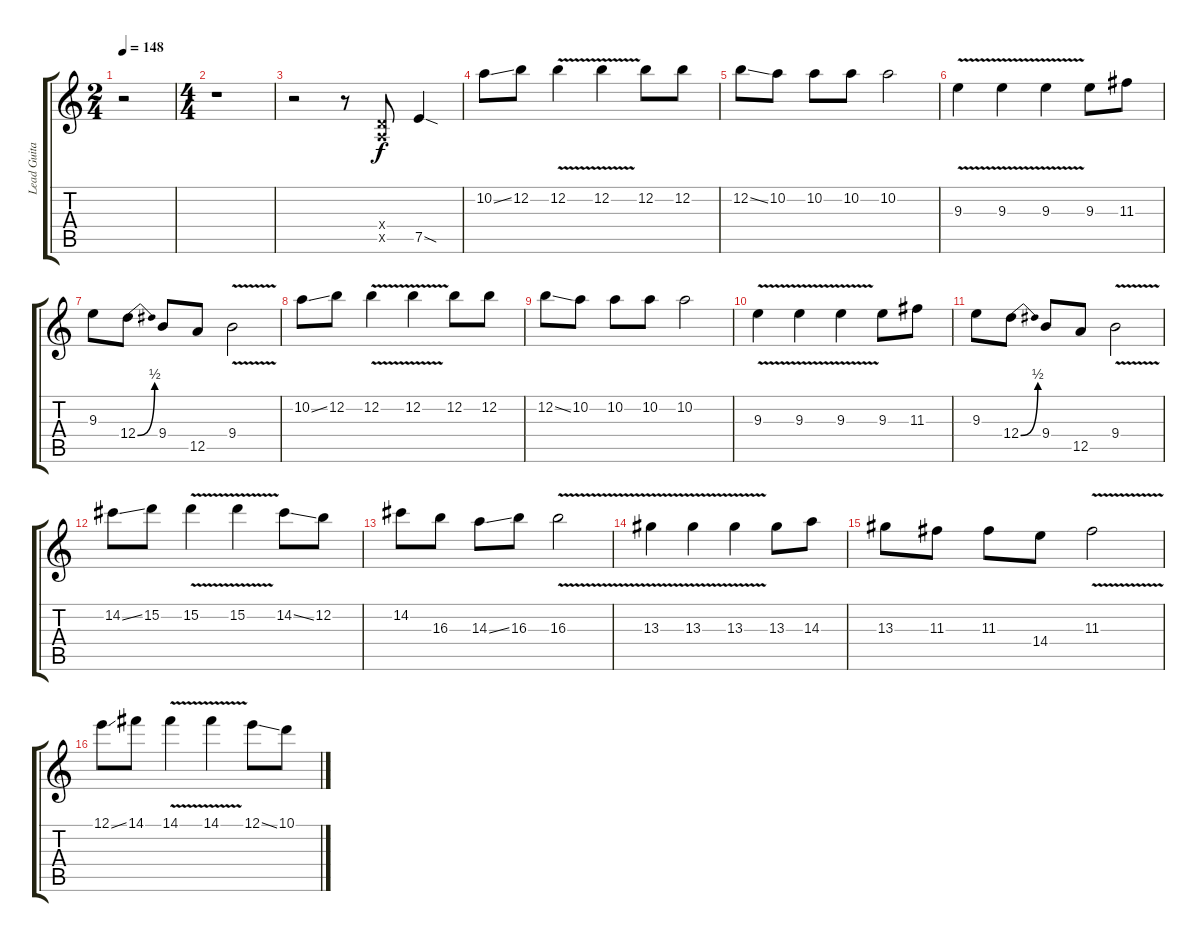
\track ("Lead Guitar 2" "Lead Guita") {instrument distortionguitar}
\staff {score tabs}
\tuning (E4 B3 G3 D3 A2 E2) {hide}
\ts (2 4)
\tempo 148
\clef g2
\ks c
r.2{dy f} |
\ts (4 4)
r.1 |
r.2 r.8 (0.4{x} 0.5{x}).8 7.5{sod}.4{volume 9 balance 6} |
10.2{ss}.8{volume 8} 12.2.8 12.2{v}.4 12.2{v}.4 12.2.8 12.2.8 |
12.2{ss}.8 10.2.8 10.2.8 10.2.8 10.2.2 |
9.3{v}.4 9.3{v}.4 9.3{v}.4 9.3.8 11.3.8 |
9.3.8 12.4{be (bend 0 0 60 2)}.8 9.4.8 12.5.8 9.4{v}.2 |
10.2{ss}.8{volume 8} 12.2.8 12.2{v}.4 12.2{v}.4 12.2.8 12.2.8 |
12.2{ss}.8 10.2.8 10.2.8 10.2.8 10.2.2 |
9.3{v}.4 9.3{v}.4 9.3{v}.4 9.3.8 11.3.8 |
9.3.8 12.4{be (bend 0 0 60 2)}.8 9.4.8 12.5.8 9.4{v}.2 |
14.2{ss}.8{volume 8} 15.2.8 15.2{v}.4 15.2{v}.4 14.2{ss}.8 12.2.8 |
14.2.8 16.3.8 14.3{ss}.8 16.3.8 16.3{v}.2 |
13.3{v}.4 13.3{v}.4 13.3{v}.4 13.3.8 14.3.8 |
13.3.8 11.3.8 11.3.8 14.4.8 11.3{v}.2 |
12.1{ss}.8 14.1.8 14.1{v}.4 14.1{v}.4 12.1{ss}.8 10.1.8
